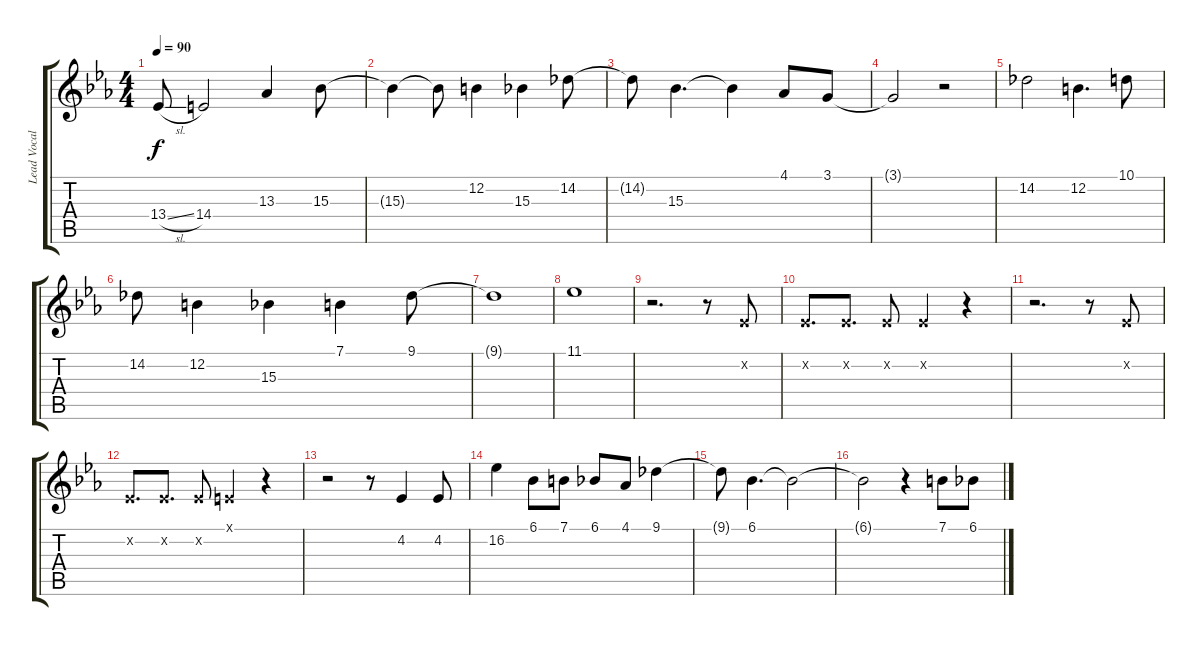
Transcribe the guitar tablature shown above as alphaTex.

\track ("Lead Vocals" "Lead Vocal") {instrument violin}
\staff {score tabs}
\tuning (E4 B3 G3 D3 A2 E2) {hide}
\ts (4 4)
\tempo 90
\clef g2
\ks cminor
13.4{sl}.8{dy f} 14.4.2 13.3.4 15.3.8 |
15.3{t}.4 15.3{t}.8 12.2.4 15.3.4 14.2.8 |
14.2{t}.8 15.3.4{d} 15.3{t}.4 4.1.8 3.1.8 |
3.1{t}.2 r.2 |
14.2.2 12.2.4{d} 10.1.8 |
14.2.8 12.2.4 15.3.4 7.1.4 9.1.8 |
9.1{t}.1 |
11.1.1 |
r.2{d} r.8 4.2{x}.8 |
4.2{x}.8{d} 4.2{x}.8{d} 4.2{x}.8 4.2{x}.4 r.4 |
r.2{d} r.8 4.2{x}.8 |
4.2{x}.8{d} 4.2{x}.8{d} 4.2{x}.8 0.1{x}.4 r.4 |
r.2 r.8 4.2.4 4.2.8 |
16.2.4 6.1.8 7.1.8 6.1.8 4.1.8 9.1.4 |
9.1{t}.8 6.1.4{d} 6.1{t}.2 |
6.1{t}.2 r.4 7.1.8 6.1.8
